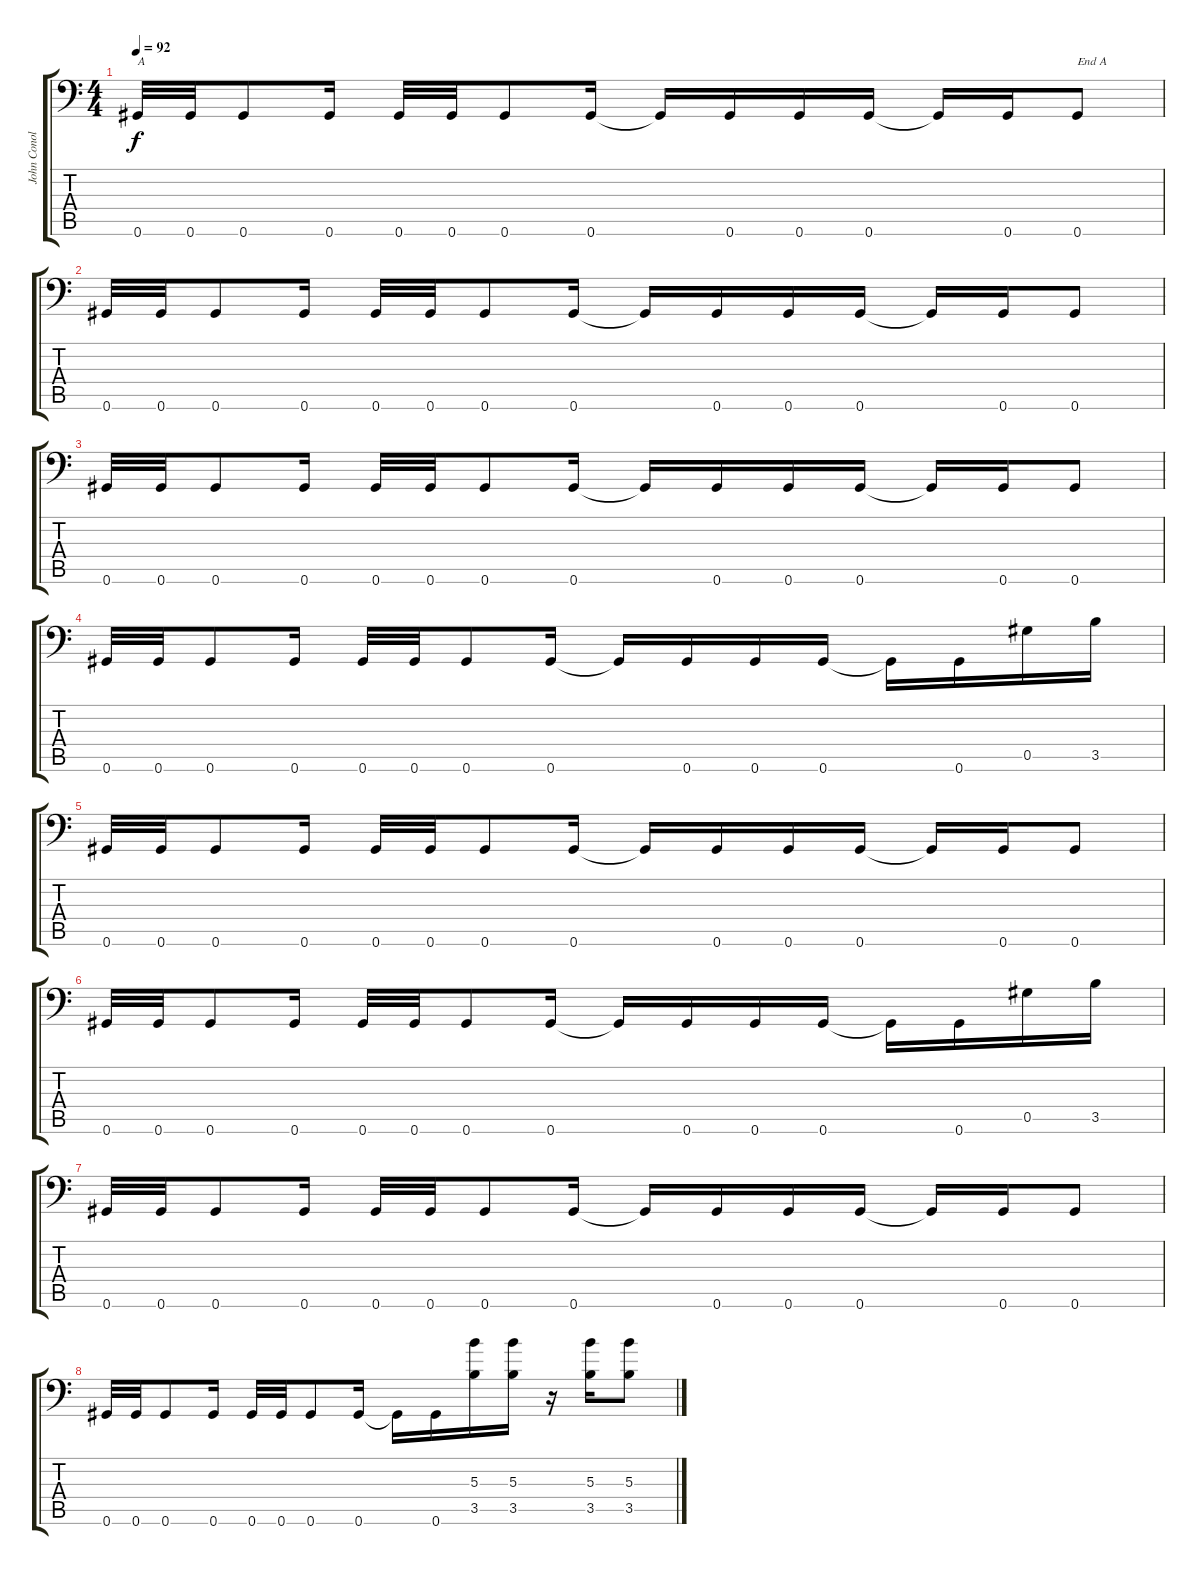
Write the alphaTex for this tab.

\track ("John Conolly - Guitar" "John Conol") {instrument distortionguitar}
\staff {score tabs}
\tuning (Eb4 Bb3 Gb3 Db3 Ab2 Ab1) {hide}
\ts (4 4)
\tempo 92
\clef f4
\ks c
0.6.32{txt "A" dy f instrument distortionguitar} 0.6.32 0.6.8 0.6.16 0.6.32 0.6.32 0.6.8 0.6.16 0.6{t}.16 0.6.16 0.6.16 0.6.16 0.6{t}.16 0.6.16 0.6.8{txt "End A"} |
0.6.32 0.6.32 0.6.8 0.6.16 0.6.32 0.6.32 0.6.8 0.6.16 0.6{t}.16 0.6.16 0.6.16 0.6.16 0.6{t}.16 0.6.16 0.6.8 |
0.6.32 0.6.32 0.6.8 0.6.16 0.6.32 0.6.32 0.6.8 0.6.16 0.6{t}.16 0.6.16 0.6.16 0.6.16 0.6{t}.16 0.6.16 0.6.8 |
0.6.32 0.6.32 0.6.8 0.6.16 0.6.32 0.6.32 0.6.8 0.6.16 0.6{t}.16 0.6.16 0.6.16 0.6.16 0.6{t}.16 0.6.16 0.5.16 3.5.16 |
0.6.32 0.6.32 0.6.8 0.6.16 0.6.32 0.6.32 0.6.8 0.6.16 0.6{t}.16 0.6.16 0.6.16 0.6.16 0.6{t}.16 0.6.16 0.6.8 |
0.6.32 0.6.32 0.6.8 0.6.16 0.6.32 0.6.32 0.6.8 0.6.16 0.6{t}.16 0.6.16 0.6.16 0.6.16 0.6{t}.16 0.6.16 0.5.16 3.5.16 |
0.6.32 0.6.32 0.6.8 0.6.16 0.6.32 0.6.32 0.6.8 0.6.16 0.6{t}.16 0.6.16 0.6.16 0.6.16 0.6{t}.16 0.6.16 0.6.8 |
0.6.32 0.6.32 0.6.8 0.6.16 0.6.32 0.6.32 0.6.8 0.6.16 0.6{t}.16 0.6.16 (5.3 3.5).16 (5.3 3.5).16 r.16 (5.3 3.5).16 (5.3 3.5).8
